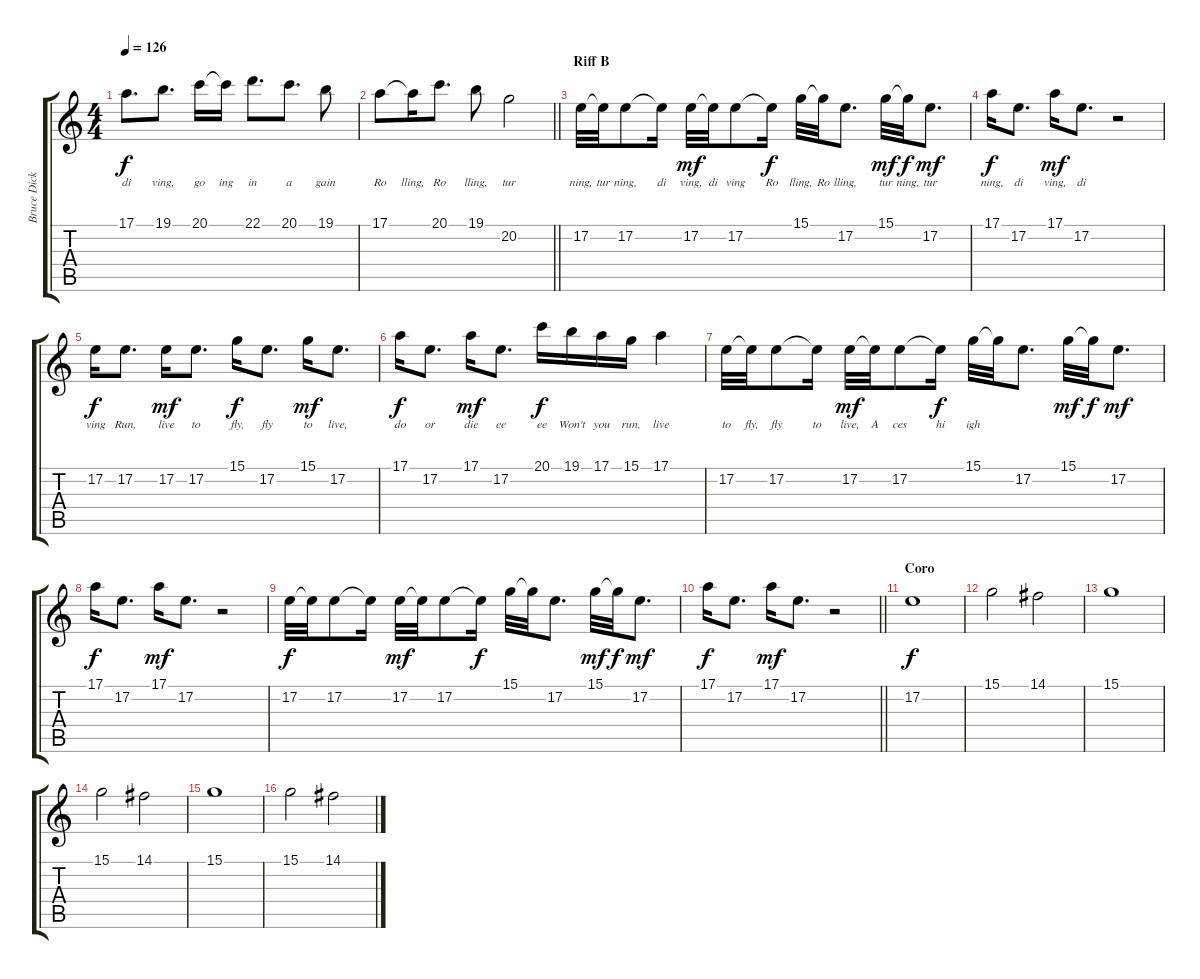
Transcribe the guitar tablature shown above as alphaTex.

\track ("Bruce Dickinson" "Bruce Dick") {instrument lead2sawtooth}
\staff {score tabs}
\tuning (E4 B3 G3 D3 A2 E2) {hide}
\ts (4 4)
\tempo 126
\clef g2
\ks c
17.1.8{d lyrics (0 "di") lyrics (1 "") lyrics (2 "") lyrics (3 "") lyrics (4 "") dy f} 19.1.8{d lyrics (0 "ving,") lyrics (1 "") lyrics (2 "") lyrics (3 "") lyrics (4 "")} 20.1.16{lyrics (0 "go") lyrics (1 "") lyrics (2 "") lyrics (3 "") lyrics (4 "")} 20.1{t}.16{lyrics (0 "ing") lyrics (1 "") lyrics (2 "") lyrics (3 "") lyrics (4 "")} 22.1.8{d lyrics (0 "in") lyrics (1 "") lyrics (2 "") lyrics (3 "") lyrics (4 "")} 20.1.8{d lyrics (0 "a") lyrics (1 "") lyrics (2 "") lyrics (3 "") lyrics (4 "")} 19.1.8{lyrics (0 "gain") lyrics (1 "") lyrics (2 "") lyrics (3 "") lyrics (4 "")} |
\barLineRight lightlight
17.1.8{lyrics (0 "Ro") lyrics (1 "") lyrics (2 "") lyrics (3 "") lyrics (4 "")} 17.1{t}.16{lyrics (0 "lling,") lyrics (1 "") lyrics (2 "") lyrics (3 "") lyrics (4 "")} 20.1.8{d lyrics (0 "Ro") lyrics (1 "") lyrics (2 "") lyrics (3 "") lyrics (4 "")} 19.1.8{lyrics (0 "lling,") lyrics (1 "") lyrics (2 "") lyrics (3 "") lyrics (4 "")} 20.2.2{lyrics (0 "tur") lyrics (1 "") lyrics (2 "") lyrics (3 "") lyrics (4 "")} |
\section ("" "Riff B")
17.2.32{lyrics (0 "ning,") lyrics (1 "") lyrics (2 "") lyrics (3 "") lyrics (4 "")} 17.2{t}.32{lyrics (0 "tur") lyrics (1 "") lyrics (2 "") lyrics (3 "") lyrics (4 "")} 17.2.8{lyrics (0 "ning,") lyrics (1 "") lyrics (2 "") lyrics (3 "") lyrics (4 "")} 17.2{t}.16{lyrics (0 "di") lyrics (1 "") lyrics (2 "") lyrics (3 "") lyrics (4 "")} 17.2.32{lyrics (0 "ving,") lyrics (1 "") lyrics (2 "") lyrics (3 "") lyrics (4 "") dy mf} 17.2{t}.32{lyrics (0 "di") lyrics (1 "") lyrics (2 "") lyrics (3 "") lyrics (4 "")} 17.2.8{lyrics (0 "ving") lyrics (1 "") lyrics (2 "") lyrics (3 "") lyrics (4 "")} 17.2{t}.16{lyrics (0 "Ro") lyrics (1 "") lyrics (2 "") lyrics (3 "") lyrics (4 "") dy f} 15.1.32{lyrics (0 "lling,") lyrics (1 "") lyrics (2 "") lyrics (3 "") lyrics (4 "")} 15.1{t}.32{lyrics (0 "Ro") lyrics (1 "") lyrics (2 "") lyrics (3 "") lyrics (4 "")} 17.2.8{d lyrics (0 "lling,") lyrics (1 "") lyrics (2 "") lyrics (3 "") lyrics (4 "")} 15.1.32{lyrics (0 "tur") lyrics (1 "") lyrics (2 "") lyrics (3 "") lyrics (4 "") dy mf} 15.1{t}.32{lyrics (0 "ning,") lyrics (1 "") lyrics (2 "") lyrics (3 "") lyrics (4 "") dy f} 17.2.8{d lyrics (0 "tur") lyrics (1 "") lyrics (2 "") lyrics (3 "") lyrics (4 "") dy mf} |
17.1.16{lyrics (0 "ning,") lyrics (1 "") lyrics (2 "") lyrics (3 "") lyrics (4 "") dy f} 17.2.8{d lyrics (0 "di") lyrics (1 "") lyrics (2 "") lyrics (3 "") lyrics (4 "")} 17.1.16{lyrics (0 "ving,") lyrics (1 "") lyrics (2 "") lyrics (3 "") lyrics (4 "") dy mf} 17.2.8{d lyrics (0 "di") lyrics (1 "") lyrics (2 "") lyrics (3 "") lyrics (4 "")} r.2 |
17.2.16{lyrics (0 "ving") lyrics (1 "") lyrics (2 "") lyrics (3 "") lyrics (4 "") dy f} 17.2.8{d lyrics (0 "Run,") lyrics (1 "") lyrics (2 "") lyrics (3 "") lyrics (4 "")} 17.2.16{lyrics (0 "live") lyrics (1 "") lyrics (2 "") lyrics (3 "") lyrics (4 "") dy mf} 17.2.8{d lyrics (0 "to") lyrics (1 "") lyrics (2 "") lyrics (3 "") lyrics (4 "")} 15.1.16{lyrics (0 "fly,") lyrics (1 "") lyrics (2 "") lyrics (3 "") lyrics (4 "") dy f} 17.2.8{d lyrics (0 "fly") lyrics (1 "") lyrics (2 "") lyrics (3 "") lyrics (4 "")} 15.1.16{lyrics (0 "to") lyrics (1 "") lyrics (2 "") lyrics (3 "") lyrics (4 "") dy mf} 17.2.8{d lyrics (0 "live,") lyrics (1 "") lyrics (2 "") lyrics (3 "") lyrics (4 "")} |
17.1.16{lyrics (0 "do") lyrics (1 "") lyrics (2 "") lyrics (3 "") lyrics (4 "") dy f} 17.2.8{d lyrics (0 "or") lyrics (1 "") lyrics (2 "") lyrics (3 "") lyrics (4 "")} 17.1.16{lyrics (0 "die") lyrics (1 "") lyrics (2 "") lyrics (3 "") lyrics (4 "") dy mf} 17.2.8{d lyrics (0 "ee") lyrics (1 "") lyrics (2 "") lyrics (3 "") lyrics (4 "")} 20.1.16{lyrics (0 "ee") lyrics (1 "") lyrics (2 "") lyrics (3 "") lyrics (4 "") dy f} 19.1.16{lyrics (0 "Won't") lyrics (1 "") lyrics (2 "") lyrics (3 "") lyrics (4 "")} 17.1.16{lyrics (0 "you") lyrics (1 "") lyrics (2 "") lyrics (3 "") lyrics (4 "")} 15.1.16{lyrics (0 "run,") lyrics (1 "") lyrics (2 "") lyrics (3 "") lyrics (4 "")} 17.1.4{lyrics (0 "live") lyrics (1 "") lyrics (2 "") lyrics (3 "") lyrics (4 "")} |
17.2.32{lyrics (0 "to") lyrics (1 "") lyrics (2 "") lyrics (3 "") lyrics (4 "")} 17.2{t}.32{lyrics (0 "fly,") lyrics (1 "") lyrics (2 "") lyrics (3 "") lyrics (4 "")} 17.2.8{lyrics (0 "fly") lyrics (1 "") lyrics (2 "") lyrics (3 "") lyrics (4 "")} 17.2{t}.16{lyrics (0 "to") lyrics (1 "") lyrics (2 "") lyrics (3 "") lyrics (4 "")} 17.2.32{lyrics (0 "live,") lyrics (1 "") lyrics (2 "") lyrics (3 "") lyrics (4 "") dy mf} 17.2{t}.32{lyrics (0 "A") lyrics (1 "") lyrics (2 "") lyrics (3 "") lyrics (4 "")} 17.2.8{lyrics (0 "ces") lyrics (1 "") lyrics (2 "") lyrics (3 "") lyrics (4 "")} 17.2{t}.16{lyrics (0 "hi") lyrics (1 "") lyrics (2 "") lyrics (3 "") lyrics (4 "") dy f} 15.1.32{lyrics (0 "igh") lyrics (1 "") lyrics (2 "") lyrics (3 "") lyrics (4 "")} 15.1{t}.32 17.2.8{d} 15.1.32{dy mf} 15.1{t}.32{dy f} 17.2.8{d dy mf} |
17.1.16{dy f} 17.2.8{d} 17.1.16{dy mf} 17.2.8{d} r.2 |
17.2.32{dy f} 17.2{t}.32 17.2.8 17.2{t}.16 17.2.32{dy mf} 17.2{t}.32 17.2.8 17.2{t}.16{dy f} 15.1.32 15.1{t}.32 17.2.8{d} 15.1.32{dy mf} 15.1{t}.32{dy f} 17.2.8{d dy mf} |
\barLineRight lightlight
17.1.16{dy f} 17.2.8{d} 17.1.16{dy mf} 17.2.8{d} r.2 |
\section ("" "Coro")
17.2.1{dy f} |
15.1.2 14.1.2 |
15.1.1 |
15.1.2 14.1.2 |
15.1.1 |
15.1.2 14.1.2
